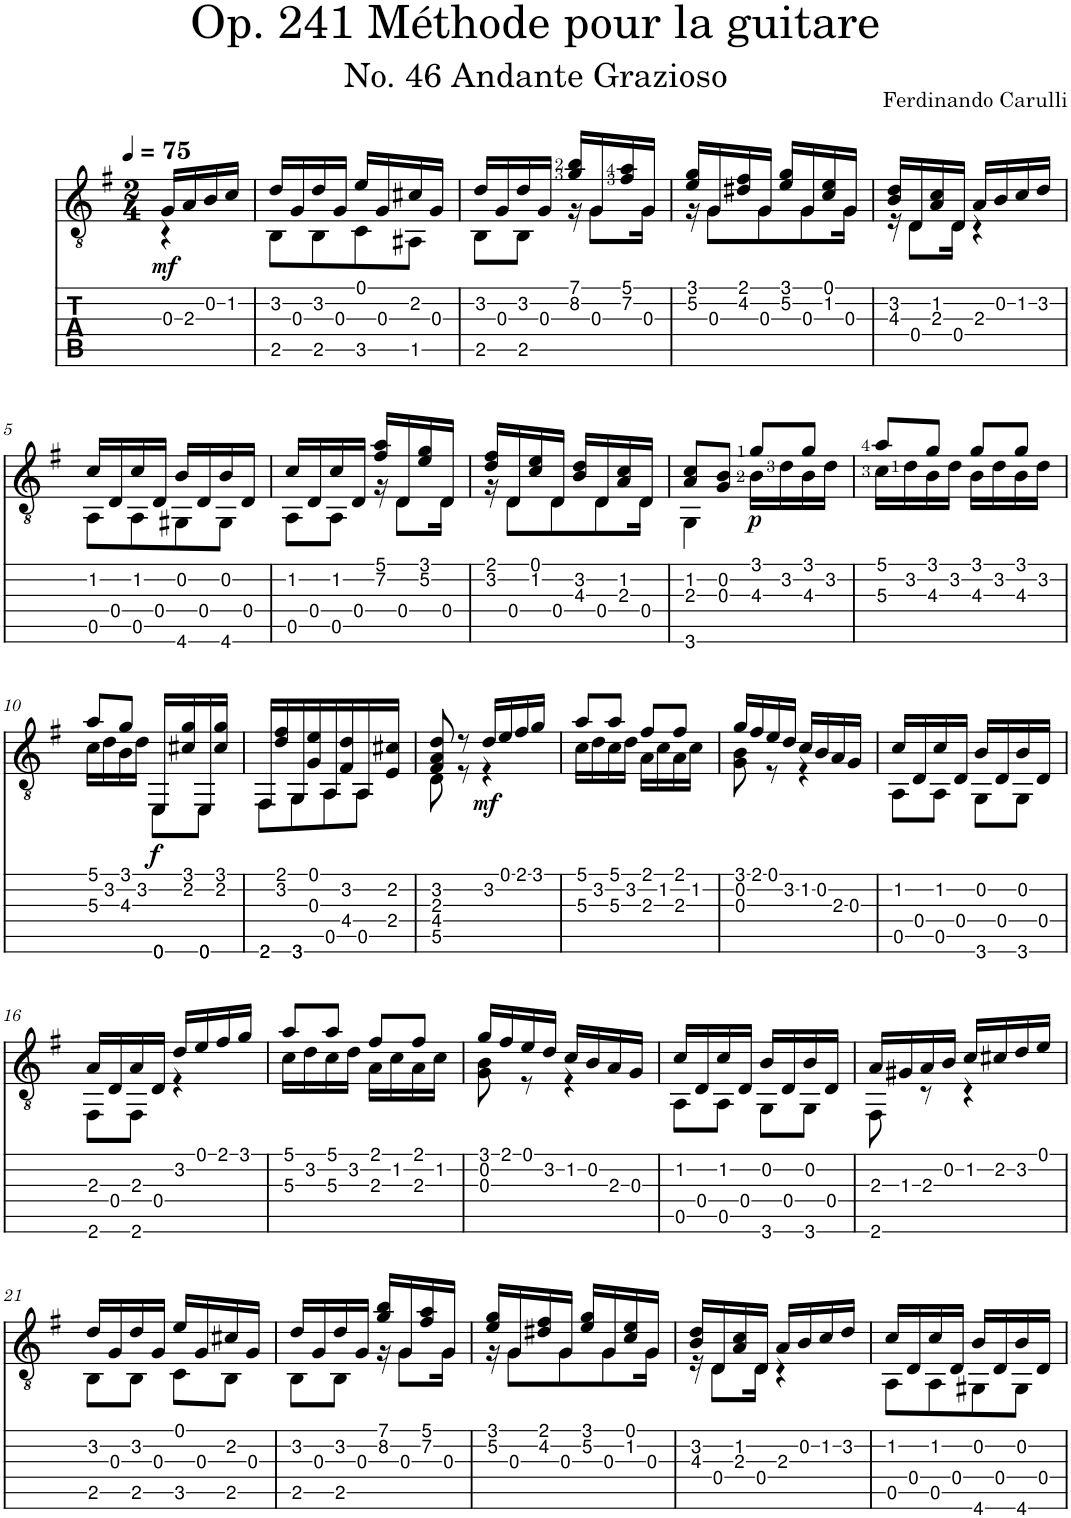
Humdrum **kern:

**kern	**kern	**dynam
*part1	*part1	*part1
*staff2	*staff1	*staff1/2
*I"Classical Guitar	*	*
*stria6	*	*
*	*clefGv2	*
*k[f#]	*k[f#]	*
*G:	*G:	*
*M2/4	*M2/4	*
*MM75	*MM75	*
=	=	=
*^	*^	*
!	!	!	!	!LO:DY:b
16GLL	4r	16G/LL	4r	mf
16AJ	.	16A/	.	.
16BL	.	16B/	.	.
16cJJ	.	16c/JJ	.	.
=1	=1	=1	=1	=1
16dLL	8BBL	16d/LL	8BB\L	.
16GJ	.	16G/	.	.
16dL	8BBJ	16d/	8BB\	.
16GJJ	.	16G/JJ	.	.
16eLL	8CL	16e/LL	8C\	.
16GJ	.	16G/	.	.
16c#XL	8AA#XJ	16c#X/	8AA#X\J	.
16GJJ	.	16G/JJ	.	.
=2	=2	=2	=2	=2
16dLL	8BBL	16d/LL	8BB\L	.
16GJ	.	16G/	.	.
16dL	8BBJ	16d/	8BB\J	.
16GJJ	.	16G/JJ	.	.
16g\ 16b\LL	16r	16g/ 16b/LL	16r	.
16GJ	8GL	16G/	8G\L	.
16f#\ 16a\L	.	16f#/ 16a/	.	.
16GJJ	16GJk	16G/JJ	16G\Jk	.
=3	=3	=3	=3	=3
16e\ 16g\LL	16r	16e/ 16g/LL	16r	.
16GJ	8GL	16G/	8G\L	.
16d#X\ 16f#\L	.	16d#X/ 16f#/	.	.
16GJJ	8GJ	16G/JJ	8G\	.
16e\ 16g\LL	.	16e/ 16g/LL	.	.
16GJ	8GL	16G/	8G\	.
16c\ 16e\L	.	16c/ 16e/	.	.
16GJJ	16GJk	16G/JJ	16G\Jk	.
=4	=4	=4	=4	=4
16B\ 16d\LL	16r	16B/ 16d/LL	16r	.
16DJ	8DL	16D/	8D\L	.
16A\ 16c\L	.	16A/ 16c/	.	.
16DJJ	16DJk	16D/JJ	16D\Jk	.
16ALL	4r	16A/LL	4r	.
16BJ	.	16B/	.	.
16cL	.	16c/	.	.
16dJJ	.	16d/JJ	.	.
!!LO:LB:g=z	!!
=5	=5	=5	=5	=5
16cLL	8AAL	16c/LL	8AA\L	.
16DJ	.	16D/	.	.
16cL	8AAJ	16c/	8AA\	.
16DJJ	.	16D/JJ	.	.
16BLL	8GG#XL	16B/LL	8GG#X\	.
16DJ	.	16D/	.	.
16BL	8GG#J	16B/	8GG#\J	.
16DJJ	.	16D/JJ	.	.
=6	=6	=6	=6	=6
16cLL	8AAL	16c/LL	8AA\L	.
16DJ	.	16D/	.	.
16cL	8AAJ	16c/	8AA\J	.
16DJJ	.	16D/JJ	.	.
16f#\ 16a\LL	16r	16f#/ 16a/LL	16r	.
16DJ	8DL	16D/	8D\L	.
16e\ 16g\L	.	16e/ 16g/	.	.
16DJJ	16DJk	16D/JJ	16D\Jk	.
=7	=7	=7	=7	=7
16d\ 16f#\LL	16r	16d/ 16f#/LL	16r	.
16DJ	8DL	16D/	8D\L	.
16c\ 16e\L	.	16c/ 16e/	.	.
16DJJ	8DJ	16D/JJ	8D\	.
16B\ 16d\LL	.	16B/ 16d/LL	.	.
16DJ	8DL	16D/	8D\	.
16A\ 16c\L	.	16A/ 16c/	.	.
16DJJ	16DJk	16D/JJ	16D\Jk	.
=8	=8	=8	=8	=8
8A\ 8c\L	4GG	8A/ 8c/L	4GG\	.
8G\ 8B\J	.	8G/ 8B/J	.	.
!	!	!	!	!LO:DY:b
8gL	16BLL	8g/L	16B\LL	p
.	16dJ	.	16d\	.
8gJ	16BL	8g/J	16B\	.
.	16dJJ	.	16d\JJ	.
=9	=9	=9	=9	=9
8aL	16cLL	8a/L	16c\LL	.
.	16dJ	.	16d\	.
8gJ	16BL	8g/J	16B\	.
.	16dJJ	.	16d\JJ	.
8gL	16BLL	8g/L	16B\LL	.
.	16dJ	.	16d\	.
8gJ	16BL	8g/J	16B\	.
.	16dJJ	.	16d\JJ	.
!!LO:LB:g=z	!!
=10	=10	=10	=10	=10
16cLL	8aL	16c\LL	8a/L	.
16dJ	.	16d\	.	.
16BL	8gJ	16B\	8g/J	.
16dJJ	.	16d\JJ	.	.
!	!	!	!	!LO:DY:b
16EELL	8EEL	16EE/LL	8EE\L	f
16c#X\ 16g\J	.	16c#X/ 16g/	.	.
16EEL	8EEJ	16EE/	8EE\J	.
16c#\ 16g\JJ	.	16c#/ 16g/JJ	.	.
=11	=11	=11	=11	=11
16FF#LL	8FF#L	16FF#/LL	8FF#\L	.
16d\ 16f#\J	.	16d/ 16f#/	.	.
16GGL	8GGJ	16GG/	8GG\	.
16G\ 16e\JJ	.	16G/ 16e/	.	.
16AALL	8AAL	16AA/	8AA\	.
16F#\ 16d\J	.	16F#/ 16d/	.	.
16AAL	8AAJ	16AA/	8AA\J	.
16E\ 16c#X\JJ	.	16E/ 16c#X/JJ	.	.
=12	=12	=12	=12	=12
8F# 8A 8d	8D	8F#/ 8A/ 8d/	8D\	.
8r	8r	8r	8r	.
!	!	!	!	!LO:DY:b
16dLL	4r	16d/LL	4r	mf
16eJ	.	16e/	.	.
16f#L	.	16f#/	.	.
16gJJ	.	16g/JJ	.	.
=13	=13	=13	=13	=13
8aL	16cLL	8a/L	16c\LL	.
.	16dJ	.	16d\	.
8aJ	16cL	8a/J	16c\	.
.	16dJJ	.	16d\JJ	.
8f#L	16ALL	8f#/L	16A\LL	.
.	16cJ	.	16c\	.
8f#J	16AL	8f#/J	16A\	.
.	16cJJ	.	16c\JJ	.
=14	=14	=14	=14	=14
16gLL	8G 8B	16g/LL	8G\ 8B\	.
16f#J	.	16f#/	.	.
16eL	8r	16e/	8r	.
16dJJ	.	16d/JJ	.	.
16cLL	4r	16c/LL	4r	.
16BJ	.	16B/	.	.
16AL	.	16A/	.	.
16GJJ	.	16G/JJ	.	.
=15	=15	=15	=15	=15
16cLL	8AAL	16c/LL	8AA\L	.
16DJ	.	16D/	.	.
16cL	8AAJ	16c/	8AA\J	.
16DJJ	.	16D/JJ	.	.
16BLL	8GGL	16B/LL	8GG\L	.
16DJ	.	16D/	.	.
16BL	8GGJ	16B/	8GG\J	.
16DJJ	.	16D/JJ	.	.
!!LO:LB:g=z	!!
=16	=16	=16	=16	=16
16ALL	8FF#L	16A/LL	8FF#\L	.
16DJ	.	16D/	.	.
16AL	8FF#J	16A/	8FF#\J	.
16DJJ	.	16D/JJ	.	.
16dLL	4r	16d/LL	4r	.
16eJ	.	16e/	.	.
16f#L	.	16f#/	.	.
16gJJ	.	16g/JJ	.	.
=17	=17	=17	=17	=17
8aL	16cLL	8a/L	16c\LL	.
.	16dJ	.	16d\	.
8aJ	16cL	8a/J	16c\	.
.	16dJJ	.	16d\JJ	.
8f#L	16ALL	8f#/L	16A\LL	.
.	16cJ	.	16c\	.
8f#J	16AL	8f#/J	16A\	.
.	16cJJ	.	16c\JJ	.
=18	=18	=18	=18	=18
16gLL	8G 8B	16g/LL	8G\ 8B\	.
16f#J	.	16f#/	.	.
16eL	8r	16e/	8r	.
16dJJ	.	16d/JJ	.	.
16cLL	4r	16c/LL	4r	.
16BJ	.	16B/	.	.
16AL	.	16A/	.	.
16GJJ	.	16G/JJ	.	.
=19	=19	=19	=19	=19
16cLL	8AAL	16c/LL	8AA\L	.
16DJ	.	16D/	.	.
16cL	8AAJ	16c/	8AA\J	.
16DJJ	.	16D/JJ	.	.
16BLL	8GGL	16B/LL	8GG\L	.
16DJ	.	16D/	.	.
16BL	8GGJ	16B/	8GG\J	.
16DJJ	.	16D/JJ	.	.
=20	=20	=20	=20	=20
16ALL	8FF#	16A/LL	8FF#\	.
16G#XJ	.	16G#X/	.	.
16AL	8r	16A/	8r	.
16BJJ	.	16B/JJ	.	.
16cLL	4r	16c/LL	4r	.
16c#XJ	.	16c#X/	.	.
16dL	.	16d/	.	.
16eJJ	.	16e/JJ	.	.
!!LO:LB:g=z	!!
=21	=21	=21	=21	=21
16dLL	8BBL	16d/LL	8BB\L	.
16GJ	.	16G/	.	.
16dL	8BBJ	16d/	8BB\J	.
16GJJ	.	16G/JJ	.	.
16eLL	8CL	16e/LL	8C\L	.
16GJ	.	16G/	.	.
16c#XL	8BBJ	16c#X/	8BB\J	.
16GJJ	.	16G/JJ	.	.
=22	=22	=22	=22	=22
16dLL	8BBL	16d/LL	8BB\L	.
16GJ	.	16G/	.	.
16dL	8BBJ	16d/	8BB\J	.
16GJJ	.	16G/JJ	.	.
16g\ 16b\LL	16r	16g/ 16b/LL	16r	.
16GJ	8GL	16G/	8G\L	.
16f#\ 16a\L	.	16f#/ 16a/	.	.
16GJJ	16GJk	16G/JJ	16G\Jk	.
=23	=23	=23	=23	=23
16e\ 16g\LL	16r	16e/ 16g/LL	16r	.
16GJ	8GL	16G/	8G\L	.
16d#X\ 16f#\L	.	16d#X/ 16f#/	.	.
16GJJ	8GJ	16G/JJ	8G\	.
16e\ 16g\LL	.	16e/ 16g/LL	.	.
16GJ	8GL	16G/	8G\	.
16c\ 16e\L	.	16c/ 16e/	.	.
16GJJ	16GJk	16G/JJ	16G\Jk	.
=24	=24	=24	=24	=24
16B\ 16d\LL	16r	16B/ 16d/LL	16r	.
16DJ	8DL	16D/	8D\L	.
16A\ 16c\L	.	16A/ 16c/	.	.
16DJJ	16DJk	16D/JJ	16D\Jk	.
16ALL	4r	16A/LL	4r	.
16BJ	.	16B/	.	.
16cL	.	16c/	.	.
16dJJ	.	16d/JJ	.	.
=25	=25	=25	=25	=25
16cLL	8AAL	16c/LL	8AA\L	.
16DJ	.	16D/	.	.
16cL	8AAJ	16c/	8AA\	.
16DJJ	.	16D/JJ	.	.
16BLL	8GG#XL	16B/LL	8GG#X\	.
16DJ	.	16D/	.	.
16BL	8GG#J	16B/	8GG#\J	.
16DJJ	.	16D/JJ	.	.
*v	*v	*	*	*
*	*v	*v	*
=	=	=
*-	*-	*-
